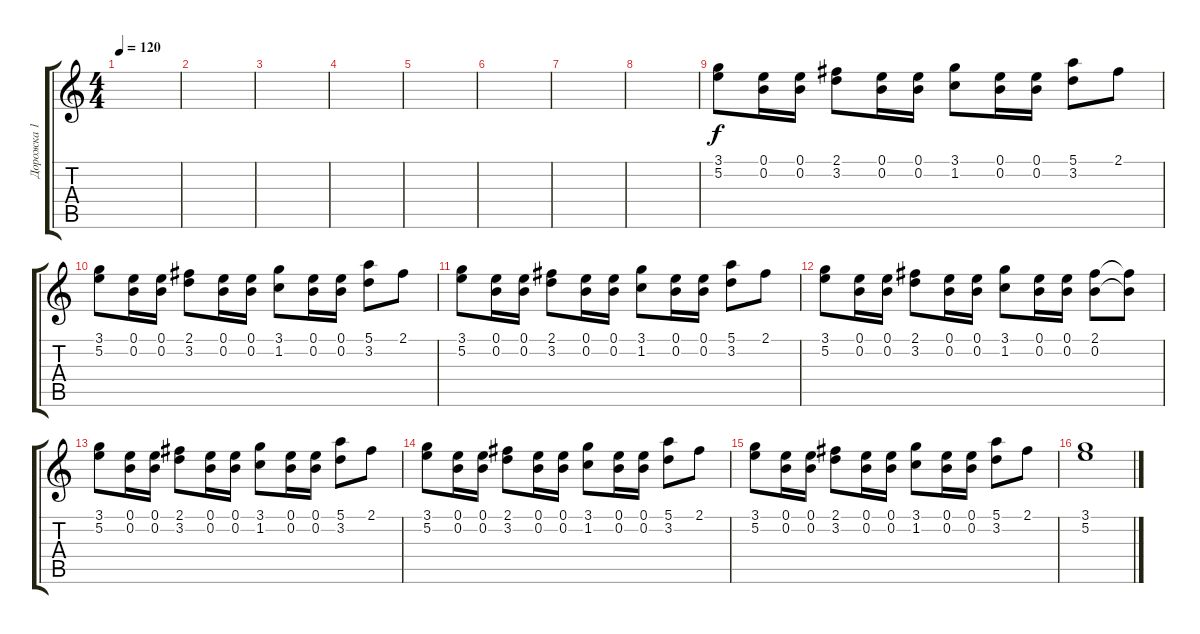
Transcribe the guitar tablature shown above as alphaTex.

\track ("Дорожка 1" "Дорожка 1") {instrument distortionguitar}
\staff {score tabs}
\tuning (E4 B3 G3 D3 A2 E2) {hide}
\ts (4 4)
\tempo 120
\clef g2
\ks c
|
|
|
|
|
|
|
|
(3.1 5.2).8 (0.1 0.2).16 (0.1 0.2).16 (2.1 3.2).8 (0.1 0.2).16 (0.1 0.2).16 (3.1 1.2).8 (0.1 0.2).16 (0.1 0.2).16 (5.1 3.2).8 2.1.8 |
(3.1 5.2).8 (0.1 0.2).16 (0.1 0.2).16 (2.1 3.2).8 (0.1 0.2).16 (0.1 0.2).16 (3.1 1.2).8 (0.1 0.2).16 (0.1 0.2).16 (5.1 3.2).8 2.1.8 |
(3.1 5.2).8 (0.1 0.2).16 (0.1 0.2).16 (2.1 3.2).8 (0.1 0.2).16 (0.1 0.2).16 (3.1 1.2).8 (0.1 0.2).16 (0.1 0.2).16 (5.1 3.2).8 2.1.8 |
(3.1 5.2).8 (0.1 0.2).16 (0.1 0.2).16 (2.1 3.2).8 (0.1 0.2).16 (0.1 0.2).16 (3.1 1.2).8 (0.1 0.2).16 (0.1 0.2).16 (2.1 0.2).8 (2.1{t} 0.2{t}).8 |
(3.1 5.2).8 (0.1 0.2).16 (0.1 0.2).16 (2.1 3.2).8 (0.1 0.2).16 (0.1 0.2).16 (3.1 1.2).8 (0.1 0.2).16 (0.1 0.2).16 (5.1 3.2).8 2.1.8 |
(3.1 5.2).8 (0.1 0.2).16 (0.1 0.2).16 (2.1 3.2).8 (0.1 0.2).16 (0.1 0.2).16 (3.1 1.2).8 (0.1 0.2).16 (0.1 0.2).16 (5.1 3.2).8 2.1.8 |
(3.1 5.2).8 (0.1 0.2).16 (0.1 0.2).16 (2.1 3.2).8 (0.1 0.2).16 (0.1 0.2).16 (3.1 1.2).8 (0.1 0.2).16 (0.1 0.2).16 (5.1 3.2).8 2.1.8 |
(3.1 5.2).1
